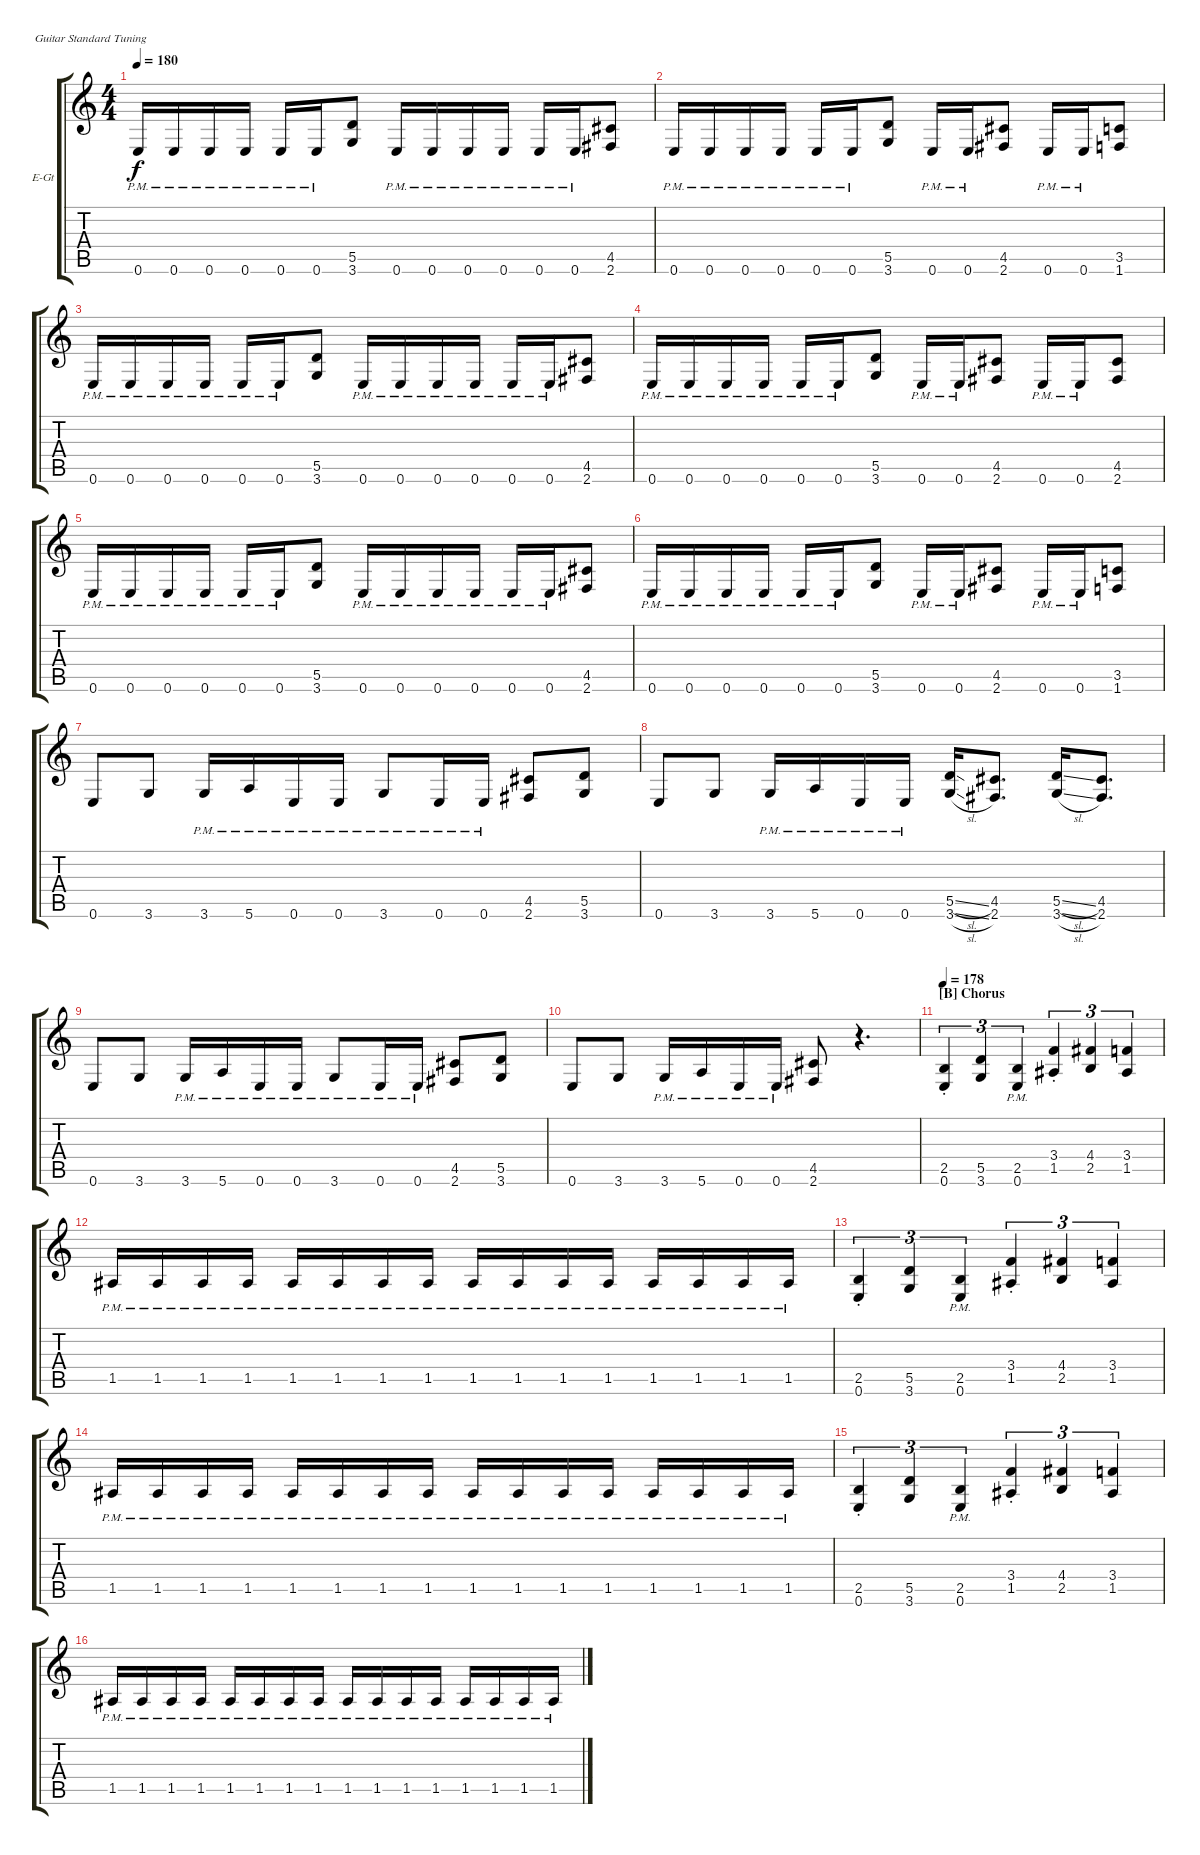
\bracketExtendMode groupsimilarinstruments
\firstSystemTrackNameOrientation horizontal
\otherSystemsTrackNameOrientation horizontal
\track ("Rhythm L" "E-Gt") {instrument distortionguitar}
\staff {score tabs}
\tuning (E4 B3 G3 D3 A2 E2)
\ts (4 4)
\tempo 180
\clef g2
\scale
1.03909
\ks c
0.6{pm}.16{dy f} 0.6{pm}.16 0.6{pm}.16 0.6{pm}.16 0.6{pm}.16 0.6{pm}.16 (5.5 3.6).8 0.6{pm}.16 0.6{pm}.16 0.6{pm}.16 0.6{pm}.16 0.6{pm}.16 0.6{pm}.16 (4.5 2.6).8 |
\scale
0.960908 0.6{pm}.16 0.6{pm}.16 0.6{pm}.16 0.6{pm}.16 0.6{pm}.16 0.6{pm}.16 (5.5 3.6).8 0.6{pm}.16 0.6{pm}.16 (4.5 2.6).8 0.6{pm}.16 0.6{pm}.16 (3.5 1.6).8 |
\scale
1.03909 0.6{pm}.16 0.6{pm}.16 0.6{pm}.16 0.6{pm}.16 0.6{pm}.16 0.6{pm}.16 (5.5 3.6).8 0.6{pm}.16 0.6{pm}.16 0.6{pm}.16 0.6{pm}.16 0.6{pm}.16 0.6{pm}.16 (4.5 2.6).8 |
\scale
0.960908 0.6{pm}.16 0.6{pm}.16 0.6{pm}.16 0.6{pm}.16 0.6{pm}.16 0.6{pm}.16 (5.5 3.6).8 0.6{pm}.16 0.6{pm}.16 (4.5 2.6).8 0.6{pm}.16 0.6{pm}.16 (4.5 2.6).8 |
\scale
1.03909 0.6{pm}.16 0.6{pm}.16 0.6{pm}.16 0.6{pm}.16 0.6{pm}.16 0.6{pm}.16 (5.5 3.6).8 0.6{pm}.16 0.6{pm}.16 0.6{pm}.16 0.6{pm}.16 0.6{pm}.16 0.6{pm}.16 (4.5 2.6).8 |
\scale
0.960908 0.6{pm}.16 0.6{pm}.16 0.6{pm}.16 0.6{pm}.16 0.6{pm}.16 0.6{pm}.16 (5.5 3.6).8 0.6{pm}.16 0.6{pm}.16 (4.5 2.6).8 0.6{pm}.16 0.6{pm}.16 (3.5 1.6).8 |
\scale
1.03909 0.6.8 3.6.8 3.6{pm}.16 5.6{pm}.16 0.6{pm}.16 0.6{pm}.16 3.6{pm}.8 0.6{pm}.16 0.6{pm}.16 (4.5 2.6).8 (5.5 3.6).8 |
\scale
0.960908 0.6.8 3.6.8 3.6{pm}.16 5.6{pm}.16 0.6{pm}.16 0.6{pm}.16 (5.5{sl} 3.6{sl}).16 (4.5 2.6).8{d} (5.5{sl} 3.6{sl}).16 (4.5 2.6).8{d} |
\scale
1.03909 0.6.8 3.6.8 3.6{pm}.16 5.6{pm}.16 0.6{pm}.16 0.6{pm}.16 3.6{pm}.8 0.6{pm}.16 0.6{pm}.16 (4.5 2.6).8 (5.5 3.6).8 |
\scale
0.960908 0.6.8 3.6.8 3.6{pm}.16 5.6{pm}.16 0.6{pm}.16 0.6{pm}.16 (4.5 2.6).8 r.4{d} |
\section ("B" "Chorus")
\tempo 178
\scale
1.03909 (2.5{st} 0.6).4{tu (3 2)} (5.5 3.6).4{tu (3 2)} (0.6{pm} 2.5{pm}).4{tu (3 2)} (3.4{st} 1.5).4{tu (3 2)} (4.4 2.5).4{tu (3 2)} (3.4 1.5).4{tu (3 2)} |
\scale
0.960908 1.5{pm}.16 1.5{pm}.16 1.5{pm}.16 1.5{pm}.16 1.5{pm}.16 1.5{pm}.16 1.5{pm}.16 1.5{pm}.16 1.5{pm}.16 1.5{pm}.16 1.5{pm}.16 1.5{pm}.16 1.5{pm}.16 1.5{pm}.16 1.5{pm}.16 1.5{pm}.16 |
\scale
1.03909 (2.5{st} 0.6).4{tu (3 2)} (5.5 3.6).4{tu (3 2)} (0.6{pm} 2.5{pm}).4{tu (3 2)} (3.4{st} 1.5).4{tu (3 2)} (4.4 2.5).4{tu (3 2)} (3.4 1.5).4{tu (3 2)} |
\scale
0.960908 1.5{pm}.16 1.5{pm}.16 1.5{pm}.16 1.5{pm}.16 1.5{pm}.16 1.5{pm}.16 1.5{pm}.16 1.5{pm}.16 1.5{pm}.16 1.5{pm}.16 1.5{pm}.16 1.5{pm}.16 1.5{pm}.16 1.5{pm}.16 1.5{pm}.16 1.5{pm}.16 |
\scale
1.06936 (2.5{st} 0.6).4{tu (3 2)} (5.5 3.6).4{tu (3 2)} (0.6{pm} 2.5{pm}).4{tu (3 2)} (3.4{st} 1.5).4{tu (3 2)} (4.4 2.5).4{tu (3 2)} (3.4 1.5).4{tu (3 2)} |
\scale
0.930643 1.5{pm}.16 1.5{pm}.16 1.5{pm}.16 1.5{pm}.16 1.5{pm}.16 1.5{pm}.16 1.5{pm}.16 1.5{pm}.16 1.5{pm}.16 1.5{pm}.16 1.5{pm}.16 1.5{pm}.16 1.5{pm}.16 1.5{pm}.16 1.5{pm}.16 1.5{pm}.16
